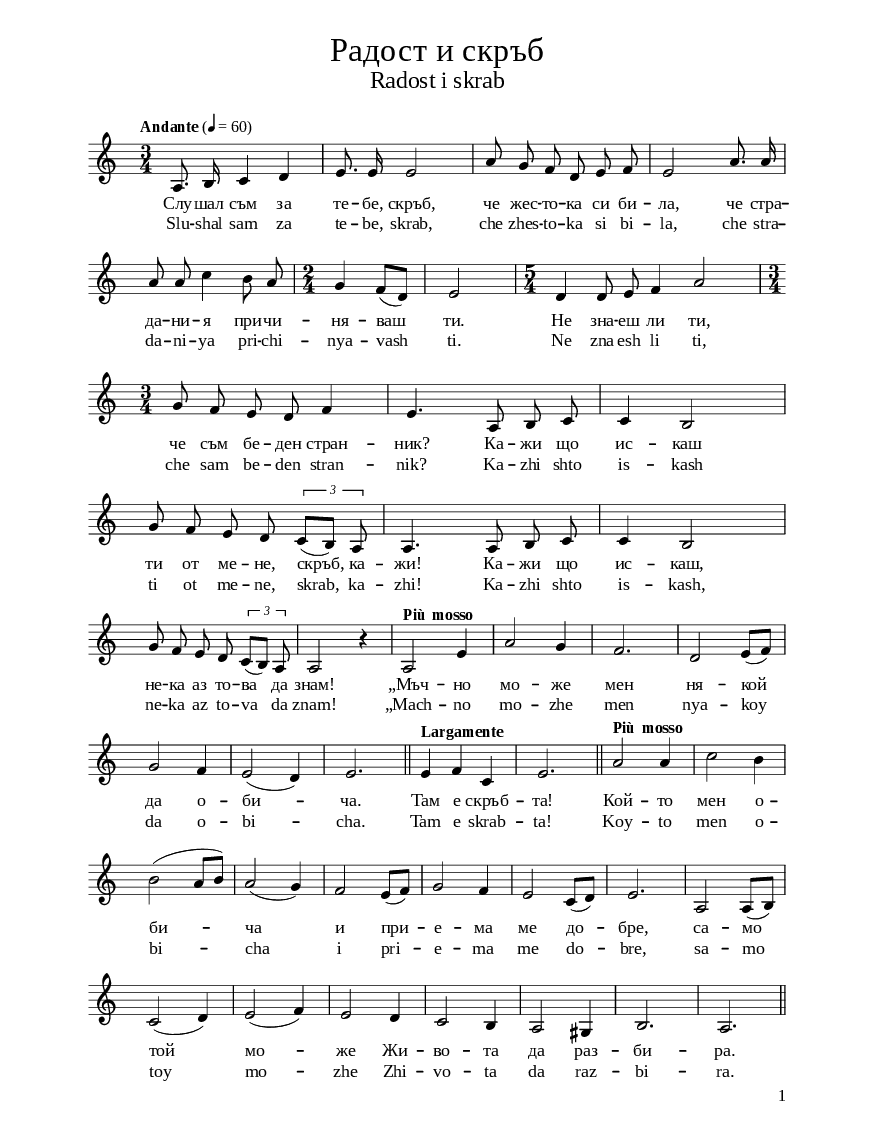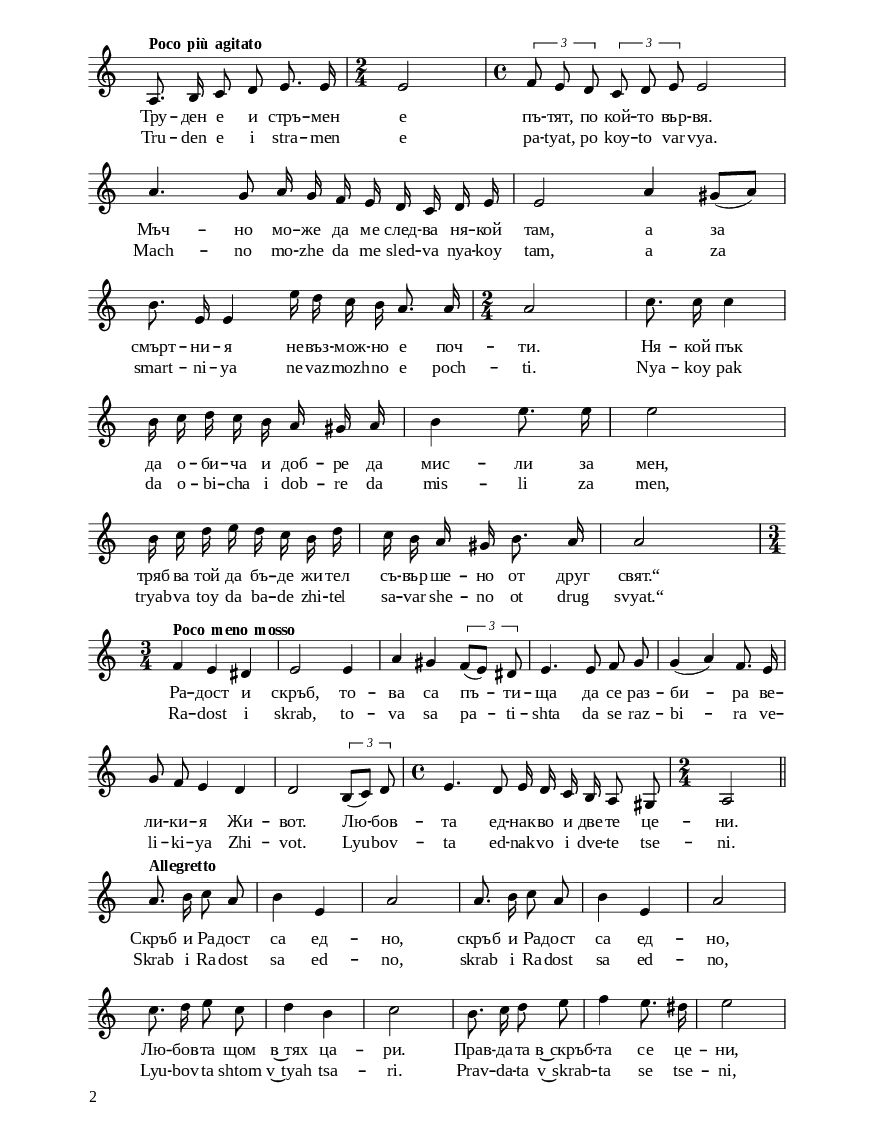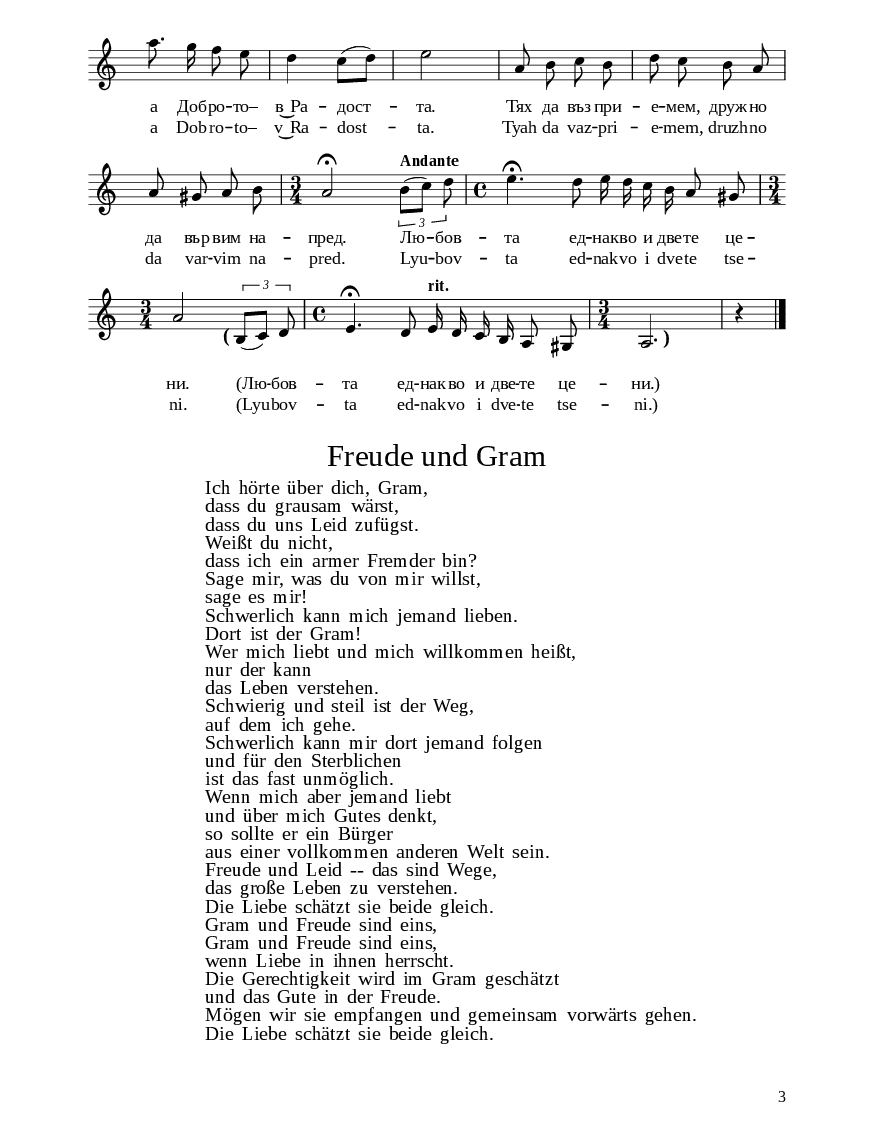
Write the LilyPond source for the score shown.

\version "2.22.1"

\include "include/globals.ily"

\bookpart {
  \include "include/bookpart-paper.ily"
  \score {
    \include "include/score-layout.ily"

    \new Voice \relative c' {
      \clef treble
      \key c \major
      \time 3/4
      \tempoFunc "Andante" 4 "60"
      \autoBeamOff
      a8.  b16  c4  d4 | % 2
      e8.  e16  e2 | % 3
      a8  g8  f8  d8  e8
      f8 | % 4
      e2  a8.  a16 \break | % 5
      a8  a8  c4  b8  a8 | % 6
      \time 2/4  | % 6
      g4  f8 [(  d8 )] | % 7
      e2 | % 8
      \time 5/4  | % 8
      d4  d8  e8  f4  a2 \break | % 9
      \time 3/4  | % 9
      g8  f8  e8  d8  f4 |
      e4.  a,8  b8  c8 | % 11
      c4  b2 \break | % 12
      g'8  f8  e8  d8
      \tuplet 3/2 { c8 ( [  b8 )]  a8  }
      | % 13
      a4.  a8  b8  c8 | % 14
      c4  b2 \break | % 15
      g'8  f8  e8  d8
      \tuplet 3/2 { c8 ( [  b8] ) a8 }
      | % 16
      a2 r4 | % 17
      a2 ^\markup{ \bold {Più mosso} }  e'4 | % 18
      a2  g4 | % 19
      f2. |
      d2  e8 ( [  f8 ) ] \break | % 21
      g2  f4 | % 22
      e2 (  d4 ) | % 23
      e2. \bar "||"
      e4 ^\markup{ \bold {Largamente} }  f4  c4 | % 25
      e2. \bar "||"
      a2 ^\markup{ \bold {Più mosso} }  a4 | % 27
      c2  b4 \break | % 28
      b2 (  a8 [  b8 ) ] | % 29
      a2 (  g4 ) |
      f2  e8 ( [  f8 ) ] | % 31
      g2  f4 | % 32
      e2  c8 ( [  d8 ) ] | % 33
      e2. | % 34
      a,2  a8 ( [  b8 ) ] \break | % 35
      c2 (  d4 ) | % 36
      e2 (  f4 ) | % 37
      e2  d4 | % 38
      c2  b4 | % 39
      a2  gis4 |
      b2. | % 41
      a2. \bar "||"
      \break | % 42
      a8. ^\markup{ \bold {Poco più agitato} }  b16
      c8  d8  e8.  e16 | % 43
      \time 2/4  | % 43
      e2 | % 44
      \time 4/4  | % 44
      \tuplet 3/2 {f8   e8  d8 }
      \tuplet 3/2 {c8  d8  e8 }
      e2  |
      a4.  g8  a16  g16  f16
      e16  d16  c16  d16  e16 | % 46
      e2  a4  gis8 ( [  a8 ) ] \break | % 47
      b8.  e,16  e4  e'16
      d16  c16  b16  a8.  a16 | % 48
      \time 2/4  | % 48
      a2 | % 49
      c8.  c16  c4 \break |
      b16  c16  d16  c16
      b16  a16  gis16  a16 | % 51
      b4  e8.  e16 | % 52
      e2 \break | % 53
      b16  c16  d16  e16
      d16  c16  b16  d16 | % 54
      c16  b16  a16  gis16
      b8.  a16 | % 55
      a2 \break | % 56
      \time 3/4  | % 56
      f4 ^\markup{ \bold {Poco meno mosso} }  e4
      dis4 | % 57
      e2  e4 | % 58
      a4  gis4
      \tuplet 3/2 { f8 ( [  e8 ] )  dis8  }
      | % 59
      e4.  e8  f8  g8 |
      g4 (  a4 )  f8.  e16 \break | % 61
      g8  f8  e4  d4 | % 62
      d2
      \tuplet 3/2 { b8 ( [  c8 ) ]  d8  }
      | % 63
      | % 63
      \time 4/4 e4.  d8  e16  d16  c16
      b16  a8  gis8 | % 64
      \time 2/4 a2 \bar "||"  \break | % 65
      a'8. ^\markup{ \bold {Allegretto} }  b16
      c8  a8  | % 66
      b4  e,4  | % 67
      a2  | % 68
      a8.  b16  c8  a8  | % 69
      b4  e,4  |
      a2  \break | % 71
      c8.  d16  e8  c8  | % 72
      d4  b4  | % 73
      c2  | % 74
      b8.  c16  d8  e8  | % 75
      f4  e8.  dis16  | % 76
      e2  \break | % 77
      a8. g16 f8 e8  | % 78
      d4 c8 ( [ d8 ) ] | % 79
      e2 |
      a,8 b8 c8 b8  | % 81
      d8 c8 b8  a8 \break | % 82
      a8  gis8  a8 b8 | % 83
      \time 3/4  | % 83
      a2 ^\fermata
      \tuplet 3/2 { \tempo "Andante" b8 ( [ c8 ) ] d8  }
      \time 4/4  | % 84
      e4. \fermata
      d8 e16  d16 c16  b16
      a8 gis8 | \break % 85 

     \time 3/4 a2
    
     \tuplet 3/2 { 
      \once \override TextScript.extra-offset = #'(-1.8 . 3.5)
      b,8-\markup \bold \fontsize #+2 {"("} 
       ( [ c8 ) ] d8  } |
      \time 4/4   % 84
      e4. \fermata
      d8 \tempo "rit." e16  d16 c16  b16
      a8 gis8 | 
      \time 3/4
      \override TextScript.extra-offset = #'(3 . 3.0)      
      a2.-\markup \bold \fontsize #+2 {")"}
      r4 \bar "|."
    }

    \addlyrics {
      Слу -- шал съм за те -- бе, скръб,
      че жес -- то -- ка си би -- ла, че
      стра -- да -- ни -- я при -- чи -- ня
      -- ваш  ти. Не зна -- еш ли ти,
      че съм бе -- ден стран -- ник? Ка
      -- жи що ис -- каш ти от ме -- не,
      скръб, ка -- жи! Ка -- жи що
      ис -- каш, не -- ка аз то -- ва
      да знам! "„Мъч" -- но мо -- же
      мен ня -- кой  да о -- би
      -- ча. Там е скръб -- та! Кой --
      то мен о -- би  --  ча
      и при  -- е -- ма ме до  --
      бре, са -- мо той мо
      -- же Жи -- во -- та да раз -- би
      -- ра. Тру -- ден е и стръ -- мен
      е пъ -- тят, по кой -- то вър --
      вя. Мъч -- но мо -- же да ме след
      -- ва ня -- кой там, а за
      смърт -- ни -- я не -- въз -- мож --
      но е поч -- ти. Ня -- кой пък да
      о -- би -- ча и доб -- ре да мис --
      ли за мен, тряб -- ва той да бъ
      -- де жи -- тел съ -- вър -- ше -- но
      от друг "свят.“" Ра -- дост и
      скръб, то -- ва са пъ  -- ти --
      ща да се раз -- би -- ра ве --
      ли -- ки -- я Жи -- вот. Лю  --
      бов -- та ед -- нак -- во и две --
      те це -- ни. Скръб и Ра -- дост
      са ед -- но, скръб и Ра -- дост
      са ед -- но, Лю -- бов -- та щом
      в~тях ца -- ри. Прав -- да -- та
      в~скръб -- та се це -- ни, а Доб
      -- ро -- то– в~Ра -- дост  -- та.
      Тях да въз -- при -- е -- мем, друж
      -- но да вър -- вим на -- пред. Лю
      -- бов -- та ед -- нак -- во и
      две -- те це -- ни. (Лю
      -- бов -- та ед -- нак -- во и
      две -- те це -- ни.)}
      \addlyrics {
        Slu -- shal sam za te -- be, skrab,
        che zhes -- to -- ka si bi -- la, che
        stra -- da -- ni -- ya pri -- chi -- nya
        -- vash  ti. Ne zna -- esh li ti,
        che sam be -- den stran -- nik? Ka
        -- zhi shto is -- kash ti ot me -- ne,
        skrab, ka -- zhi! Ka -- zhi shto
        is -- kash, ne -- ka az to -- va
         da znam! "„Mach" -- no mo -- zhe
        men nya -- koy  da o -- bi
        -- cha. Tam e skrab -- ta! Koy --
        to men o -- bi  --  cha  
        i pri  -- e -- ma me do  --
        bre, sa -- mo  toy  mo
        -- zhe Zhi -- vo -- ta da raz -- bi
        -- ra. Tru -- den e i stra -- men
        e pa -- tyat, po koy -- to var --
        vya. Mach -- no mo -- zhe da me sled
        -- va nya -- koy tam, a za
        smart -- ni -- ya ne -- vaz -- mozh --
        no e poch -- ti. Nya -- koy pak da
        o -- bi -- cha i dob -- re da mis --
        li za men, tryab -- va toy da ba
        -- de zhi -- tel sa -- var -- she -- no
        ot drug "svyat.“" Ra -- dost i
        skrab, to -- va sa pa  -- ti --
        shta da se raz -- bi -- ra ve --
        li -- ki -- ya Zhi -- vot. Lyu  --
        bov -- ta ed -- nak -- vo i dve --
        te tse -- ni. Skrab i Ra -- dost
        sa ed -- no, skrab i Ra -- dost
        sa ed -- no, Lyu -- bov -- ta shtom
        v~tyah tsa -- ri. Prav -- da -- ta
        v~skrab -- ta se tse -- ni, a Dob
        -- ro -- to– v~Ra -- dost  -- ta.
        Tyah da vaz -- pri -- e -- mem, druzh
        -- no da var -- vim na -- pred. Lyu
        -- bov -- ta ed -- nak -- vo i
        dve -- te tse -- ni. (Lyu
        -- bov -- ta ed -- nak -- vo i
        dve -- te tse -- ni.)}

        \header {
          title = \titleFunc "Радост и скръб" "Radost i skrab"
        }

        \midi{}

      } % score

      \markup \empty-one

      % include foreign translation(s) of the song
      \version "2.22.1"

\markup \fill-line { \fontsize #deTitleFontSize "Freude und Gram" }
\markup \fontsize #+2.0 {
  \hspace #10
  \override #'(baseline-skip . 1.75)

  \column {
    \line { " " }


    \line { " " Ich hörte über dich, Gram,   }

    \line { " " dass du grausam wärst,   }

    \line { " " dass du uns Leid zufügst.   }

    \line { " " Weißt du nicht,  }

    \line { " " dass ich ein armer Fremder bin?   }

    \line { " " Sage mir, was du von mir willst,   }

    \line { " " sage es mir!  }

    \line { " " Schwerlich kann mich jemand lieben.   }

    \line { " " Dort ist der Gram!  }

    \line { " " Wer mich liebt und mich willkommen heißt,  }

    \line { " " nur der kann  }

    \line { " " das Leben verstehen.   }

    \line { " " Schwierig und steil ist der Weg,   }

    \line { " " auf dem ich gehe.   }

    \line { " " Schwerlich kann mir dort jemand folgen   }

    \line { " " und für den Sterblichen   }

    \line { " " ist das fast unmöglich.  }

    \line { " " Wenn mich aber jemand liebt  }


    \line { " " und über mich Gutes denkt,  }

    \line { " " so sollte er ein Bürger   }

    \line { " " aus einer vollkommen anderen Welt sein.  }

    \line { " " Freude und Leid -- das sind Wege,   }

    \line { " " das große Leben zu verstehen.   }

    \line { " " Die Liebe schätzt sie beide gleich.  }

    \line { " " Gram und Freude sind eins,  }

    \line { " " Gram und Freude sind eins,  }

    \line { " " wenn Liebe in ihnen herrscht.  }

    \line { " " Die Gerechtigkeit wird im Gram geschätzt  }

    \line { " " und das Gute in der Freude.   }

    \line { " " Mögen wir sie empfangen und gemeinsam vorwärts gehen.  }

    \line { " " Die Liebe schätzt sie beide gleich.  }

   }
}


    } % bookpart
